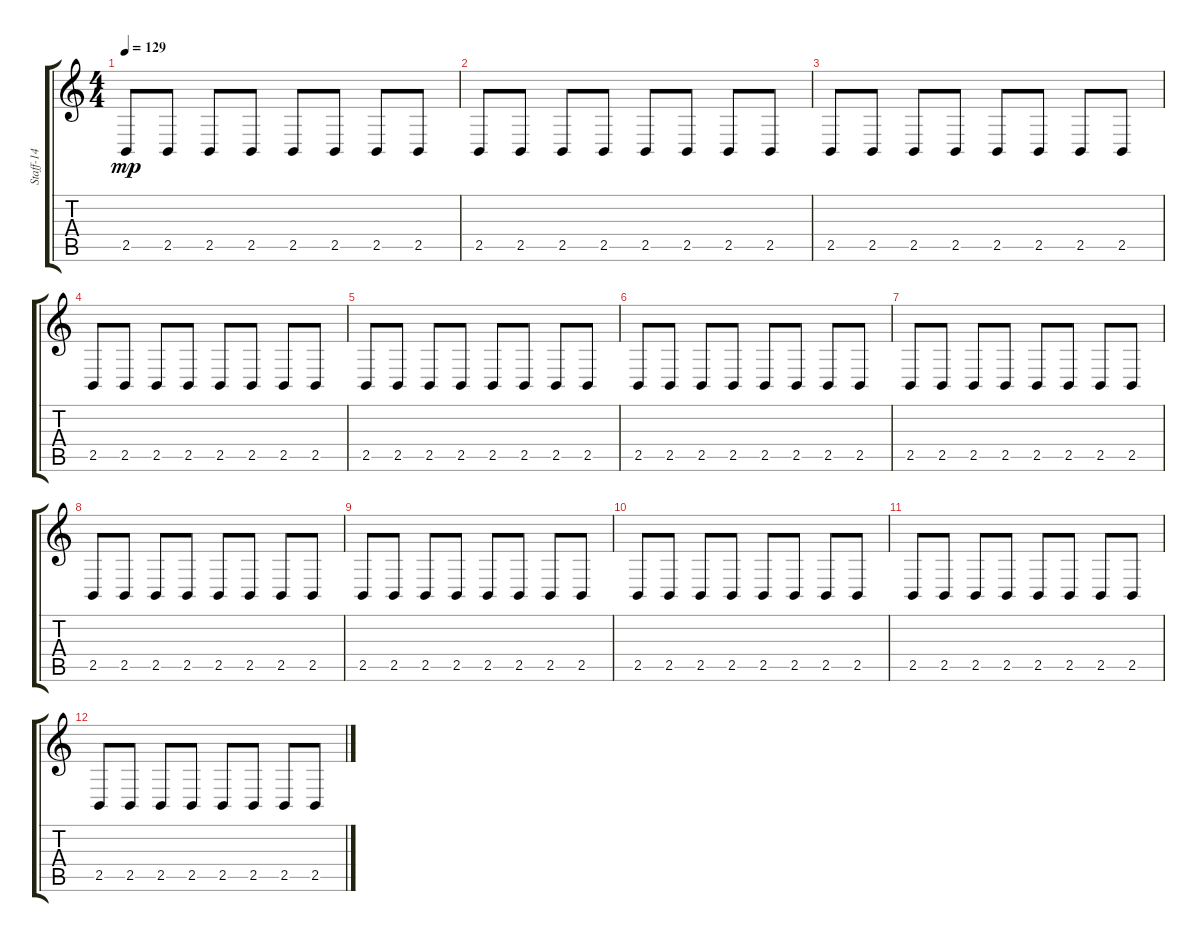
\track ("Staff-14" "Staff-14") {instrument seashore}
\staff {score tabs}
\tuning (E4 B3 G3 D3 A2 E2) {hide}
\ts (4 4)
\tempo 129
\clef g2
\ks c
2.5.8{dy mp} 2.5.8 2.5.8 2.5.8 2.5.8 2.5.8 2.5.8 2.5.8 |
2.5.8 2.5.8 2.5.8 2.5.8 2.5.8 2.5.8 2.5.8 2.5.8 |
2.5.8 2.5.8 2.5.8 2.5.8 2.5.8 2.5.8 2.5.8 2.5.8 |
2.5.8 2.5.8 2.5.8 2.5.8 2.5.8 2.5.8 2.5.8 2.5.8 |
2.5.8 2.5.8 2.5.8 2.5.8 2.5.8 2.5.8 2.5.8 2.5.8 |
2.5.8 2.5.8 2.5.8 2.5.8 2.5.8 2.5.8 2.5.8 2.5.8 |
2.5.8 2.5.8 2.5.8 2.5.8 2.5.8 2.5.8 2.5.8 2.5.8 |
2.5.8 2.5.8 2.5.8 2.5.8 2.5.8 2.5.8 2.5.8 2.5.8 |
2.5.8 2.5.8 2.5.8 2.5.8 2.5.8 2.5.8 2.5.8 2.5.8 |
2.5.8 2.5.8 2.5.8 2.5.8 2.5.8 2.5.8 2.5.8 2.5.8 |
2.5.8 2.5.8 2.5.8 2.5.8 2.5.8 2.5.8 2.5.8 2.5.8 |
2.5.8 2.5.8 2.5.8 2.5.8 2.5.8 2.5.8 2.5.8 2.5.8
